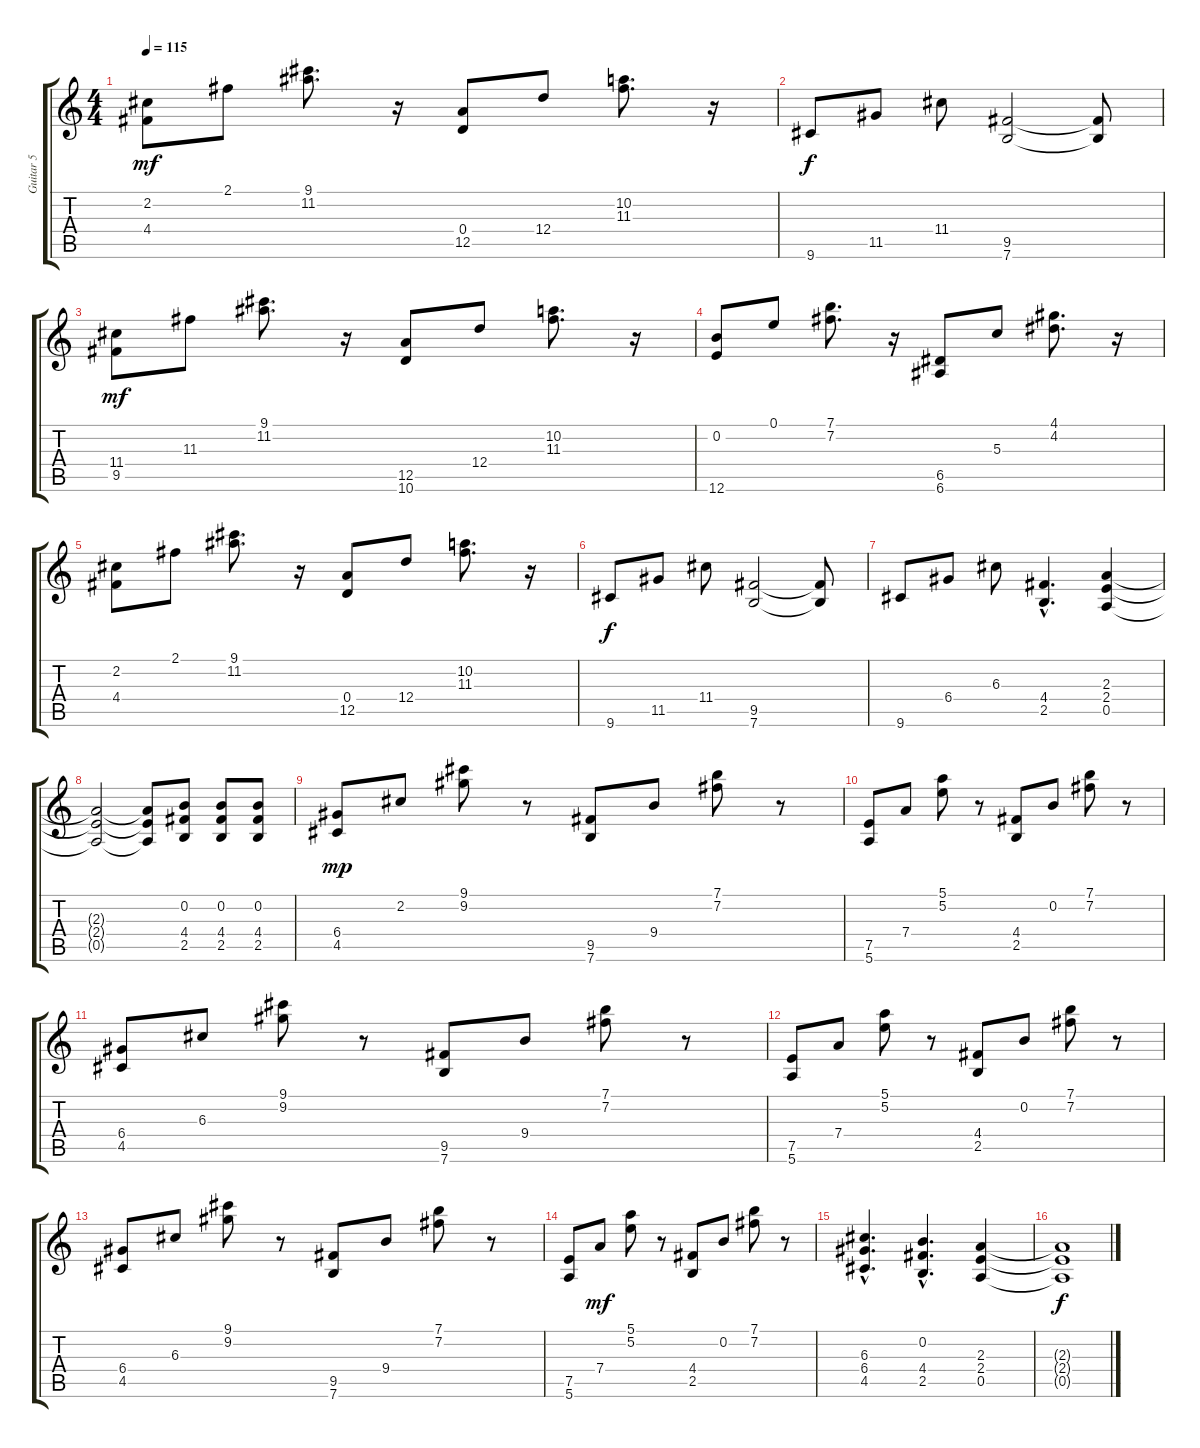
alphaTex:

\track ("Guitar 5" "Guitar 5") {instrument distortionguitar}
\staff {score tabs}
\tuning (E4 B3 G3 D3 A2 E2) {hide}
\ts (4 4)
\tempo 115
\clef g2
\ks c
(2.2 4.4).8{dy mf} 2.1.8 (9.1 11.2).8{d} r.16 (0.4 12.5).8 12.4.8 (10.2 11.3).8{d} r.16 |
9.6.8{dy f} 11.5.8 11.4.8 (9.5 7.6).2 (9.5{t} 7.6{t}).8 |
(11.4 9.5).8{dy mf} 11.3.8 (9.1 11.2).8{d} r.16 (12.5 10.6).8 12.4.8 (10.2 11.3).8{d} r.16 |
(0.2 12.6).8 0.1.8 (7.1 7.2).8{d} r.16 (6.5 6.6).8 5.3.8 (4.1 4.2).8{d} r.16 |
(2.2 4.4).8 2.1.8 (9.1 11.2).8{d} r.16 (0.4 12.5).8 12.4.8 (10.2 11.3).8{d} r.16 |
9.6.8{dy f} 11.5.8 11.4.8 (9.5 7.6).2 (9.5{t} 7.6{t}).8 |
9.6.8 6.4.8 6.3.8 (4.4{hac} 2.5{hac}).4{d} (2.3 2.4 0.5).4 |
(2.3{t} 2.4{t} 0.5{t}).2 (2.3{t} 2.4{t} 0.5{t}).8 (0.2 4.4 2.5).8 (0.2 4.4 2.5).8 (0.2 4.4 2.5).8 |
(6.4 4.5).8{dy mp} 2.2.8 (9.1 9.2).8 r.8 (9.5 7.6).8 9.4.8 (7.1 7.2).8 r.8 |
(7.5 5.6).8 7.4.8 (5.1 5.2).8 r.8 (4.4 2.5).8 0.2.8 (7.1 7.2).8 r.8 |
(6.4 4.5).8 6.3.8 (9.1 9.2).8 r.8 (9.5 7.6).8 9.4.8 (7.1 7.2).8 r.8 |
(7.5 5.6).8 7.4.8 (5.1 5.2).8 r.8 (4.4 2.5).8 0.2.8 (7.1 7.2).8 r.8 |
(6.4 4.5).8 6.3.8 (9.1 9.2).8 r.8 (9.5 7.6).8 9.4.8 (7.1 7.2).8 r.8 |
(7.5 5.6).8 7.4.8{dy mf} (5.1 5.2).8 r.8 (4.4 2.5).8 0.2.8 (7.1 7.2).8 r.8 |
(6.3{hac} 6.4{hac} 4.5{hac}).4{d} (0.2{hac} 4.4{hac} 2.5{hac}).4{d} (2.3 2.4 0.5).4 |
(2.3{t} 2.4{t} 0.5{t}).1{dy f}
